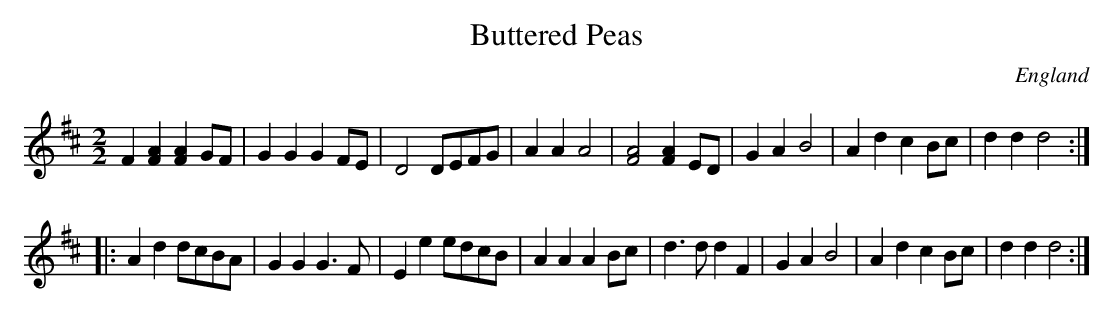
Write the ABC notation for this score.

X:1
T:Buttered Peas
O:England
M:2/2
K:D
F2 [A2F2] [A2F2] GF|G2G2G2 FE|D4 DEFG|A2A2A4|\
[A4F4][A2F2]ED|G2A2 B4|A2d2c2Bc|d2d2 d4:|
|:A2d2 dcBA|G2G2 G3F|E2e2 edcB|A2A2 A2Bc|\
d3d d2F2|G2A2 B4|A2d2 c2Bc|d2d2 d4:|
